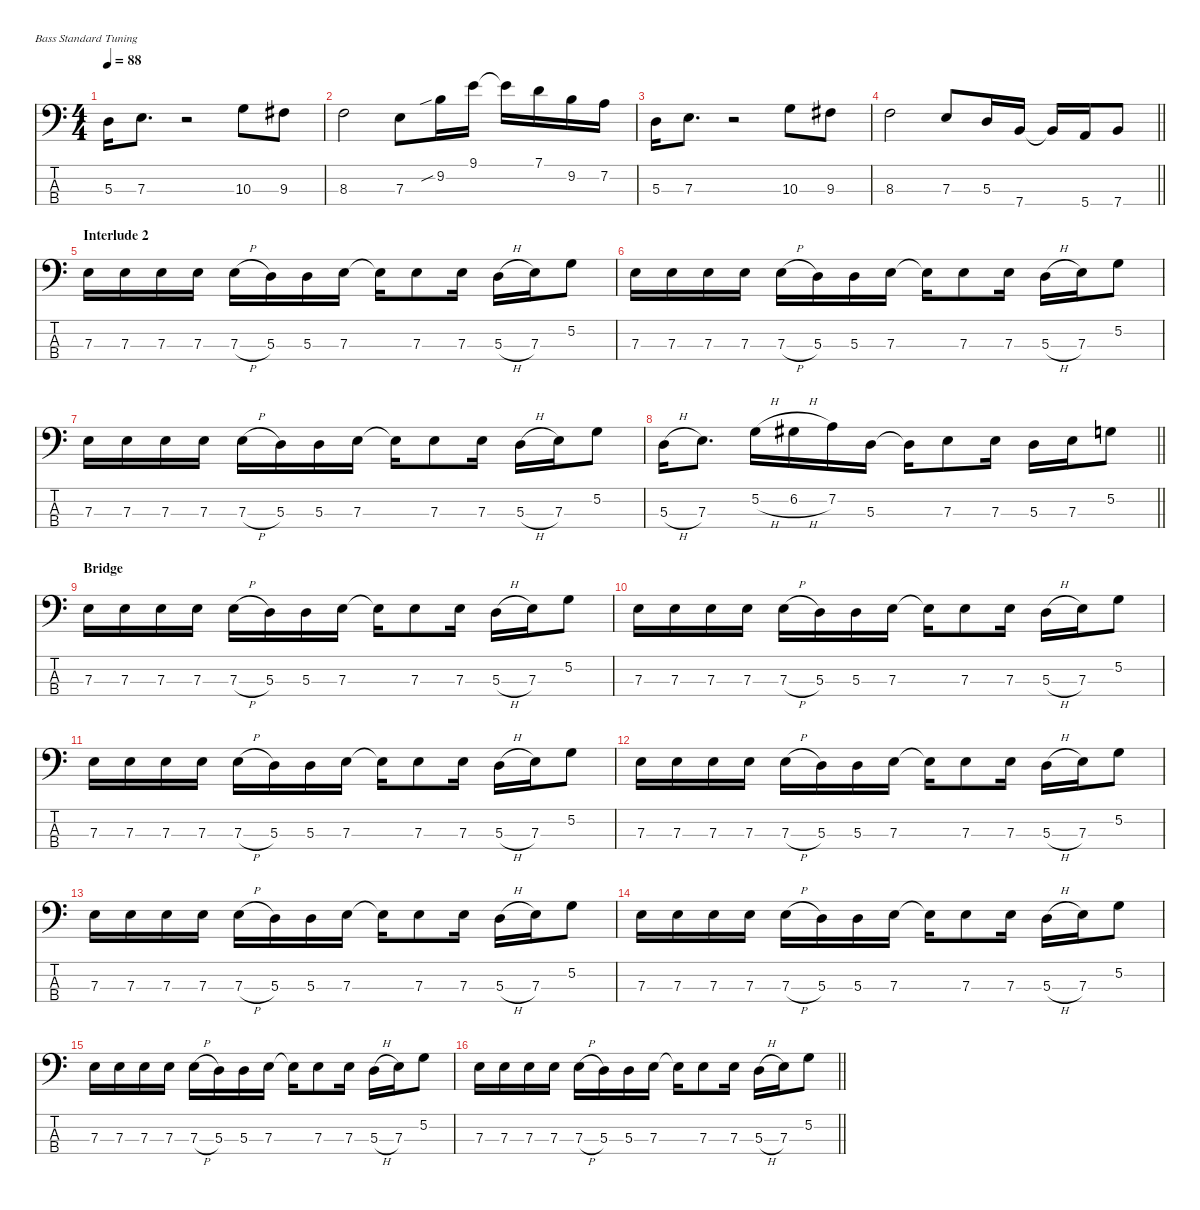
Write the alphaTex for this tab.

\defaultSystemsLayout 4
\hideDynamics
\bracketExtendMode nobrackets
\singleTrackTrackNamePolicy hidden
\multiTrackTrackNamePolicy hidden
\firstSystemTrackNameMode fullname
\firstSystemTrackNameOrientation horizontal
\otherSystemsTrackNameOrientation horizontal
\track ("Bass" "el.bs.") {instrument electricbassfinger}
\staff {score tabs}
\tuning (G2 D2 A1 E1)
\ts (4 4)
\tempo 88
\clef f4
\ks c
5.3.16{dy fff beam Down} 7.3.8{d beam Down} r.2{beam Down} 10.3.8{beam Down} 9.3{acc #}.8{beam Down} |
8.3.2{beam Down} 7.3.8{beam Down} 9.2{sib}.16{beam Down} 9.1.16{beam Down} 9.1{t}.16{dy f beam Down} 7.1.16{dy fff beam Down} 9.2.16{beam Down} 7.2.16{beam Down} |
5.3.16{beam Down} 7.3.8{d beam Down} r.2{beam Down} 10.3.8{beam Down} 9.3{acc #}.8{beam Down} |
\barLineRight lightlight
8.3.2{beam Down} 7.3.8{beam Up} 5.3.16{beam Up} 7.4.16{beam Up} 7.4{t}.16{dy f beam Up} 5.4.16{dy fff beam Up} 7.4.8{beam Up} |
\section ("" "Interlude 2")
7.3.16{beam Down} 7.3.16{beam Down} 7.3.16{beam Down} 7.3.16{beam Down} 7.3{h}.16{beam Down} 5.3.16{beam Down} 5.3.16{beam Down} 7.3.16{beam Down} 7.3{t}.16{dy f beam Down} 7.3.8{dy fff beam Down} 7.3.16{beam Down} 5.3{h}.16{beam Down} 7.3.16{beam Down} 5.2.8{beam Down} |
7.3.16{beam Down} 7.3.16{beam Down} 7.3.16{beam Down} 7.3.16{beam Down} 7.3{h}.16{beam Down} 5.3.16{beam Down} 5.3.16{beam Down} 7.3.16{beam Down} 7.3{t}.16{dy f beam Down} 7.3.8{dy fff beam Down} 7.3.16{beam Down} 5.3{h}.16{beam Down} 7.3.16{beam Down} 5.2.8{beam Down} |
7.3.16{beam Down} 7.3.16{beam Down} 7.3.16{beam Down} 7.3.16{beam Down} 7.3{h}.16{beam Down} 5.3.16{beam Down} 5.3.16{beam Down} 7.3.16{beam Down} 7.3{t}.16{dy f beam Down} 7.3.8{dy fff beam Down} 7.3.16{beam Down} 5.3{h}.16{beam Down} 7.3.16{beam Down} 5.2.8{beam Down} |
\barLineRight lightlight
5.3{h}.16{beam Down} 7.3.8{d beam Down} 5.2{h}.16{beam Down} 6.2{h acc #}.16{beam Down} 7.2.16{dy ff beam Down} 5.3.16{dy fff beam Down} 5.3{t}.16{dy f beam Down} 7.3.8{dy fff beam Down} 7.3.16{beam Down} 5.3.16{beam Down} 7.3.16{beam Down} 5.2.8{beam Down} |
\section ("" "Bridge")
7.3.16{beam Down} 7.3.16{beam Down} 7.3.16{beam Down} 7.3.16{beam Down} 7.3{h}.16{beam Down} 5.3.16{beam Down} 5.3.16{beam Down} 7.3.16{beam Down} 7.3{t}.16{dy f beam Down} 7.3.8{dy fff beam Down} 7.3.16{beam Down} 5.3{h}.16{beam Down} 7.3.16{beam Down} 5.2.8{beam Down} |
7.3.16{beam Down} 7.3.16{beam Down} 7.3.16{beam Down} 7.3.16{beam Down} 7.3{h}.16{beam Down} 5.3.16{beam Down} 5.3.16{beam Down} 7.3.16{beam Down} 7.3{t}.16{dy f beam Down} 7.3.8{dy fff beam Down} 7.3.16{beam Down} 5.3{h}.16{beam Down} 7.3.16{beam Down} 5.2.8{beam Down} |
7.3.16{beam Down} 7.3.16{beam Down} 7.3.16{beam Down} 7.3.16{beam Down} 7.3{h}.16{beam Down} 5.3.16{beam Down} 5.3.16{beam Down} 7.3.16{beam Down} 7.3{t}.16{dy f beam Down} 7.3.8{dy fff beam Down} 7.3.16{beam Down} 5.3{h}.16{beam Down} 7.3.16{beam Down} 5.2.8{beam Down} |
7.3.16{beam Down} 7.3.16{beam Down} 7.3.16{beam Down} 7.3.16{beam Down} 7.3{h}.16{beam Down} 5.3.16{beam Down} 5.3.16{beam Down} 7.3.16{beam Down} 7.3{t}.16{dy f beam Down} 7.3.8{dy fff beam Down} 7.3.16{beam Down} 5.3{h}.16{beam Down} 7.3.16{beam Down} 5.2.8{beam Down} |
7.3.16{beam Down} 7.3.16{beam Down} 7.3.16{beam Down} 7.3.16{beam Down} 7.3{h}.16{beam Down} 5.3.16{beam Down} 5.3.16{beam Down} 7.3.16{beam Down} 7.3{t}.16{dy f beam Down} 7.3.8{dy fff beam Down} 7.3.16{beam Down} 5.3{h}.16{beam Down} 7.3.16{beam Down} 5.2.8{beam Down} |
7.3.16{beam Down} 7.3.16{beam Down} 7.3.16{beam Down} 7.3.16{beam Down} 7.3{h}.16{beam Down} 5.3.16{beam Down} 5.3.16{beam Down} 7.3.16{beam Down} 7.3{t}.16{dy f beam Down} 7.3.8{dy fff beam Down} 7.3.16{beam Down} 5.3{h}.16{beam Down} 7.3.16{beam Down} 5.2.8{beam Down} |
7.3.16{beam Down} 7.3.16{beam Down} 7.3.16{beam Down} 7.3.16{beam Down} 7.3{h}.16{beam Down} 5.3.16{beam Down} 5.3.16{beam Down} 7.3.16{beam Down} 7.3{t}.16{dy f beam Down} 7.3.8{dy fff beam Down} 7.3.16{beam Down} 5.3{h}.16{beam Down} 7.3.16{beam Down} 5.2.8{beam Down} |
\barLineRight lightlight
7.3.16{beam Down} 7.3.16{beam Down} 7.3.16{beam Down} 7.3.16{beam Down} 7.3{h}.16{beam Down} 5.3.16{beam Down} 5.3.16{beam Down} 7.3.16{beam Down} 7.3{t}.16{dy f beam Down} 7.3.8{dy fff beam Down} 7.3.16{beam Down} 5.3{h}.16{beam Down} 7.3.16{beam Down} 5.2.8{beam Down}
